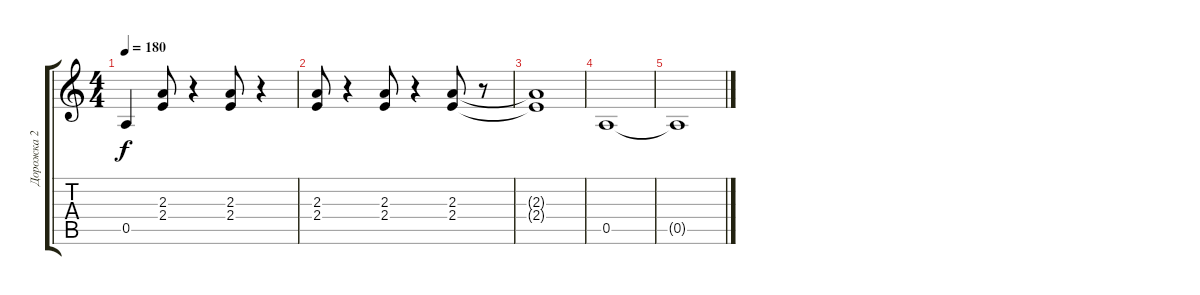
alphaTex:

\track ("Дорожка 2" "Дорожка 2") {instrument acousticguitarsteel}
\staff {score tabs}
\tuning (E4 B3 G3 D3 A2 E2) {hide}
\ts (4 4)
\tempo 180
\clef g2
\ks c
0.5.4{dy f} (2.3 2.4).8 r.4 (2.3 2.4).8 r.4 |
(2.3 2.4).8 r.4 (2.3 2.4).8 r.4 (2.3 2.4).8 r.8 |
(2.3{t} 2.4{t}).1 |
0.5.1 |
0.5{t}.1
